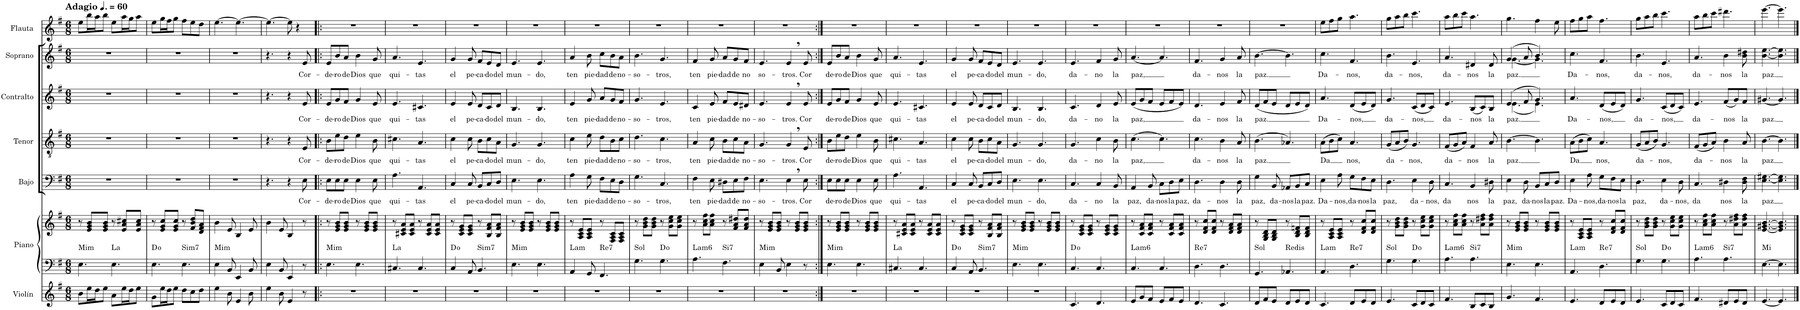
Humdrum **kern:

**kern	**kern	**kern	**harte	**kern	**text	**kern	**text	**kern	**text	**kern	**text	**kern
*part7	*part6	*part6	*part6	*part5	*part5	*part4	*part4	*part3	*part3	*part2	*part2	*part1
*staff8	*staff7	*staff6	*	*staff5	*staff5	*staff4	*staff4	*staff3	*staff3	*staff2	*staff2	*staff1
*I"Violín	*I"Piano	*	*	*I"Bajo	*	*I"Tenor	*	*I"Contralto	*	*I"Soprano	*	*I"Flauta
*I'Vln.	*I'Pno.	*	*	*I'B.	*	*I'T.	*	*I'C.	*	*I'S.	*	*I'Fl.
*clefG2	*clefF4	*clefG2	*	*clefF4	*	*clefGv2	*	*clefG2	*	*clefG2	*	*clefG2
*k[f#]	*k[f#]	*k[f#]	*	*k[f#]	*	*k[f#]	*	*k[f#]	*	*k[f#]	*	*k[f#]
*M6/8	*M6/8	*M6/8	*	*M6/8	*	*M6/8	*	*M6/8	*	*M6/8	*	*M6/8
*MM90	*MM90	*MM90	*	*MM90	*	*MM90	*	*MM90	*	*MM90	*	*MM90
=1	=1	=1	=1	=1	=1	=1	=1	=1	=1	=1	=1	=1
!	!	!	!LO:H:kt=Mim	!	!	!	!	!	!	!	!	!LO:TX:a:B:t=Adagio
8b\L	4.E\	8r	N	2.r	.	2.r	.	2.r	.	2.r	.	8ee\L
16ee\L	.	8e/ 8g/ 8b/L	.	.	.	.	.	.	.	.	.	16bb\L
16dd\J	.	.	.	.	.	.	.	.	.	.	.	16aa\J
8ee\J	.	8e/ 8g/ 8b/J	.	.	.	.	.	.	.	.	.	8bb\J
!	!	!	!LO:H:kt=La	!	!	!	!	!	!	!	!	!
8a\L	4.E\	8r	N	.	.	.	.	.	.	.	.	8ee\L
16ee\L	.	8e/ 8a/ 8cc#X/L	.	.	.	.	.	.	.	.	.	16aa\L
16dd\J	.	.	.	.	.	.	.	.	.	.	.	16gg\J
8ee\J	.	8e/ 8a/ 8cc#/J	.	.	.	.	.	.	.	.	.	8aa\J
=2	=2	=2	=2	=2	=2	=2	=2	=2	=2	=2	=2	=2
8g\L	4.E\	8r	D:dim	2.r	.	2.r	.	2.r	.	2.r	.	8ee\L
16ee\L	.	8e/ 8g/ 8cc/L	.	.	.	.	.	.	.	.	.	16gg\L
16dd\J	.	.	.	.	.	.	.	.	.	.	.	16ff#\J
8ee\J	.	8e/ 8g/ 8cc/J	.	.	.	.	.	.	.	.	.	8gg\J
!	!	!	!LO:H:kt=Sim7	!	!	!	!	!	!	!	!	!
8dd\L	4.E\	8r	N	.	.	.	.	.	.	.	.	8ff#\L
8cc\	.	8f#/ 8b/ 8dd/L	.	.	.	.	.	.	.	.	.	8ee\
8dd\J	.	8d/ 8f#/ 8a/J	.	.	.	.	.	.	.	.	.	8dd\J
=3	=3	=3	=3	=3	=3	=3	=3	=3	=3	=3	=3	=3
!	!	!	!LO:H:kt=Mim	!	!	!	!	!	!	!	!	!
4ee\	4E\	4b\	N	2.r	.	2.r	.	2.r	.	2.r	.	[4.ee\
8b\	8BB/	8e/	.	.	.	.	.	.	.	.	.	.
4e/	4EE/	4B/	.	.	.	.	.	.	.	.	.	4.ee\_
8b\	8BB/	8e/	.	.	.	.	.	.	.	.	.	.
=4	=4	=4	=4	=4	=4	=4	=4	=4	=4	=4	=4	=4
4ee\	4E\	4b\	.	4.r	.	4.r	.	4.r	.	4.r	.	4.ee\_
8b\	8BB/	8e/	.	.	.	.	.	.	.	.	.	.
4e/	4EE/	4B/	.	4r	.	4r	.	4r	.	4r	.	8ee\]
.	.	.	.	.	.	.	.	.	.	.	.	4r
!	!	!	!	!	!LO:LY:b	!	!LO:LY:b	!	!LO:LY:b	!	!LO:LY:b	!
8r	8r	8r	.	8E\	Cor-	8E/	Cor-	8e/	Cor-	8e/	Cor-	.
=5!|:	=5!|:	=5!|:	=5!|:	=5!|:	=5!|:	=5!|:	=5!|:	=5!|:	=5!|:	=5!|:	=5!|:	=5!|:
!	!	!	!LO:H:kt=Mim	!	!LO:LY:b	!	!LO:LY:b	!	!LO:LY:b	!	!LO:LY:b	!
2.r	4.E\	8r	N	8E\L	-de-	8B\L	-de-	8e/L	-de-	8e/L	-de-	2.r
!	!	!	!	!	!LO:LY:b	!	!LO:LY:b	!	!LO:LY:b	!	!LO:LY:b	!
.	.	8e/ 8g/ 8b/L	.	8E\	-ro	8e\	-ro	8g/	-ro	8b/	-ro	.
!	!	!	!	!	!LO:LY:b	!	!LO:LY:b	!	!LO:LY:b	!	!LO:LY:b	!
.	.	8e/ 8g/ 8b/J	.	8E\J	de	8d\J	de	8f#/J	de	8a/J	de	.
!	!	!	!	!	!LO:LY:b	!	!LO:LY:b	!	!LO:LY:b	!	!LO:LY:b	!
.	4.E\	8r	.	4E\	Dios	4e\	Dios	4g/	Dios	4b\	Dios	.
.	.	8e/ 8g/ 8b/L	.	.	.	.	.	.	.	.	.	.
!	!	!	!	!	!LO:LY:b	!	!LO:LY:b	!	!LO:LY:b	!	!LO:LY:b	!
.	.	8e/ 8g/ 8b/J	.	8E\	que	8B\	que	8e/	que	8g/	que	.
=6	=6	=6	=6	=6	=6	=6	=6	=6	=6	=6	=6	=6
!	!	!	!LO:H:kt=La	!	!LO:LY:b	!	!LO:LY:b	!	!LO:LY:b	!	!LO:LY:b	!
2.r	4.C#X/	8r	N	4.A\	qui-	4.c#X\	qui-	4.e/	qui-	4.a/	qui-	2.r
.	.	8c#X/ 8e/ 8a/L	.	.	.	.	.	.	.	.	.	.
.	.	8c#/ 8e/ 8a/J	.	.	.	.	.	.	.	.	.	.
!	!	!	!	!	!LO:LY:b	!	!LO:LY:b	!	!LO:LY:b	!	!LO:LY:b	!
.	4.C#/	8r	.	4.AA/	-tas	4.A/	-tas	4.c#X/	-tas	4.e/	-tas	.
.	.	8c#/ 8e/ 8a/L	.	.	.	.	.	.	.	.	.	.
.	.	8c#/ 8e/ 8a/J	.	.	.	.	.	.	.	.	.	.
=7	=7	=7	=7	=7	=7	=7	=7	=7	=7	=7	=7	=7
!	!	!	!	!	!LO:LY:b	!	!LO:LY:b	!	!LO:LY:b	!	!LO:LY:b	!
2.r	4C/	8r	D:dim	4C/	el	4c\	el	4e/	el	4g/	el	2.r
.	.	8c/ 8e/ 8g/L	.	.	.	.	.	.	.	.	.	.
!	!	!	!	!	!LO:LY:b	!	!LO:LY:b	!	!LO:LY:b	!	!LO:LY:b	!
.	8AA/	8c/ 8e/ 8g/J	.	8C/	pe-	8c\	pe-	8e/	pe-	8g/	pe-	.
!	!	!	!LO:H:kt=Sim7	!	!LO:LY:b	!	!LO:LY:b	!	!LO:LY:b	!	!LO:LY:b	!
.	4.BB/	8r	N	8BB/L	-ca-	8B\L	-ca-	8d/L	-ca-	8f#/L	-ca-	.
!	!	!	!	!	!LO:LY:b	!	!LO:LY:b	!	!LO:LY:b	!	!LO:LY:b	!
.	.	8B/ 8f#/ 8a/L	.	8C/	-do	8c\	-do	8c/	-do	8e/	-do	.
!	!	!	!	!	!LO:LY:b	!	!LO:LY:b	!	!LO:LY:b	!	!LO:LY:b	!
.	.	8B/ 8f#/ 8a/J	.	8D/J	del	8A\J	del	8d/J	del	8d/J	del	.
=8	=8	=8	=8	=8	=8	=8	=8	=8	=8	=8	=8	=8
!	!	!	!LO:H:kt=Mim	!	!LO:LY:b	!	!LO:LY:b	!	!LO:LY:b	!	!LO:LY:b	!
2.r	4.E\	8r	N	4.E\	mun-	4.G/	mun-	4.B/	mun-	4.e/	mun-	2.r
.	.	8e/ 8g/ 8b/L	.	.	.	.	.	.	.	.	.	.
.	.	8e/ 8g/ 8b/J	.	.	.	.	.	.	.	.	.	.
!	!	!	!	!	!LO:LY:b	!	!LO:LY:b	!	!LO:LY:b	!	!LO:LY:b	!
.	4.E\	8r	.	4.E\	-do,	4.G/	-do,	4.B/	-do,	4.e/	-do,	.
.	.	8e/ 8g/ 8b/L	.	.	.	.	.	.	.	.	.	.
.	.	8e/ 8g/ 8b/J	.	.	.	.	.	.	.	.	.	.
=9	=9	=9	=9	=9	=9	=9	=9	=9	=9	=9	=9	=9
!	!	!	!LO:H:kt=Lam	!	!LO:LY:b	!	!LO:LY:b	!	!LO:LY:b	!	!LO:LY:b	!
2.r	4AA/	8r	N	4A\	ten	4c\	ten	4e/	ten	4a/	ten	2.r
.	.	8A/ 8c/ 8e/L	.	.	.	.	.	.	.	.	.	.
!	!	!	!	!	!LO:LY:b	!	!LO:LY:b	!	!LO:LY:b	!	!LO:LY:b	!
.	8GG/	8A/ 8c/ 8e/J	.	8G\	pie-	8e\	pie-	8g/	pie-	8b\	pie-	.
!	!	!	!LO:H:kt=Re7	!	!LO:LY:b	!	!LO:LY:b	!	!LO:LY:b	!	!LO:LY:b	!
.	4.FF#/	8r	N	8F#\L	-dad	8d\L	-dad	8a/L	-dad	8cc\L	-dad	.
!	!	!	!	!	!LO:LY:b	!	!LO:LY:b	!	!LO:LY:b	!	!LO:LY:b	!
.	.	8F#/ 8A/ 8c/L	.	8E\	de	8B\	de	8g/	de	8b\	de	.
!	!	!	!	!	!LO:LY:b	!	!LO:LY:b	!	!LO:LY:b	!	!LO:LY:b	!
.	.	8F#/ 8A/ 8c/J	.	8D\J	no-	8c\J	no-	8f#/J	no-	8a\J	no-	.
=10	=10	=10	=10	=10	=10	=10	=10	=10	=10	=10	=10	=10
!	!	!	!LO:H:kt=Sol	!	!LO:LY:b	!	!LO:LY:b	!	!LO:LY:b	!	!LO:LY:b	!
2.r	4.G\	8r	N	4.G\	-so-	4.d\	-so-	4.g/	-so-	4.b\	-so-	2.r
.	.	8g\ 8b\ 8dd\L	.	.	.	.	.	.	.	.	.	.
.	.	8g\ 8b\ 8dd\J	.	.	.	.	.	.	.	.	.	.
!	!	!	!	!	!LO:LY:b	!	!LO:LY:b	!	!LO:LY:b	!	!LO:LY:b	!
.	4.G\	8r	D:dim	4.C/	-tros,	4.c\	-tros,	4.e/	-tros,	4.g/	-tros,	.
.	.	8g\ 8cc\ 8ee\L	.	.	.	.	.	.	.	.	.	.
.	.	8g\ 8cc\ 8ee\J	.	.	.	.	.	.	.	.	.	.
=11	=11	=11	=11	=11	=11	=11	=11	=11	=11	=11	=11	=11
!	!	!	!LO:H:kt=Lam6	!	!LO:LY:b	!	!LO:LY:b	!	!LO:LY:b	!	!LO:LY:b	!
2.r	4.A\	8r	N	4F#\	ten	4A/	ten	4c/	ten	4f#/	ten	2.r
.	.	8a\ 8cc\ 8ff#\L	.	.	.	.	.	.	.	.	.	.
!	!	!	!	!	!LO:LY:b	!	!LO:LY:b	!	!LO:LY:b	!	!LO:LY:b	!
.	.	8a\ 8cc\ 8ff#\J	.	8E\	pie-	8c\	pie-	8e/	pie-	8g/	pie-	.
!	!	!	!LO:H:kt=Si7	!	!LO:LY:b	!	!LO:LY:b	!	!LO:LY:b	!	!LO:LY:b	!
.	4.F#\	8r	N	8D#X\L	-dad	8B\L	-dad	8f#/L	-dad	8a/L	-dad	.
!	!	!	!	!	!LO:LY:b	!	!LO:LY:b	!	!LO:LY:b	!	!LO:LY:b	!
.	.	8f#/ 8a/ 8dd#X/L	.	8E\	de	8c\	de	8e/	de	8g/	de	.
!	!	!	!	!	!LO:LY:b	!	!LO:LY:b	!	!LO:LY:b	!	!LO:LY:b	!
.	.	8f#/ 8a/ 8dd#/J	.	8F#\J	no-	8A\J	no-	8d#X/J	no-	8f#/J	no	.
=12	=12	=12	=12	=12	=12	=12	=12	=12	=12	=12	=12	=12
!	!	!	!LO:H:kt=Mim	!	!LO:LY:b	!	!LO:LY:b	!	!LO:LY:b	!	!LO:LY:b	!
2.r	4E\	8r	N	4.E\	-so-	4.G/	-so-	4.e/	-so-	4.e/	-so-	2.r
.	.	8e/ 8g/ 8b/L	.	.	.	.	.	.	.	.	.	.
.	8BB/	8e/ 8g/ 8b/J	.	.	.	.	.	.	.	.	.	.
!	!	!	!	!	!LO:LY:b	!	!LO:LY:b	!	!LO:LY:b	!	!LO:LY:b	!
.	4E\	8r	.	4E,\	-tros.	4G,/	-tros.	4e,/	-tros.	4e,/	-tros.	.
.	.	8e/ 8g/ 8b/L	.	.	.	.	.	.	.	.	.	.
!	!	!	!	!	!LO:LY:b	!	!LO:LY:b	!	!LO:LY:b	!	!LO:LY:b	!
.	8r	8e/ 8g/ 8b/J	.	8E\	Cor	8E/	Cor	8e/	Cor	8e/	Cor	.
=13:|!	=13:|!	=13:|!	=13:|!	=13:|!	=13:|!	=13:|!	=13:|!	=13:|!	=13:|!	=13:|!	=13:|!	=13:|!
!	!	!	!LO:H:kt=Mim	!	!LO:LY:b	!	!LO:LY:b	!	!LO:LY:b	!	!LO:LY:b	!
2.r	4.E\	8r	N	8E\L	-de-	8B\L	-de-	8e/L	-de-	8e/L	-de-	2.r
!	!	!	!	!	!LO:LY:b	!	!LO:LY:b	!	!LO:LY:b	!	!LO:LY:b	!
.	.	8e/ 8g/ 8b/L	.	8E\	-ro	8e\	-ro	8g/	-ro	8b/	-ro	.
!	!	!	!	!	!LO:LY:b	!	!LO:LY:b	!	!LO:LY:b	!	!LO:LY:b	!
.	.	8e/ 8g/ 8b/J	.	8E\J	de	8d\J	de	8f#/J	de	8a/J	de	.
!	!	!	!	!	!LO:LY:b	!	!LO:LY:b	!	!LO:LY:b	!	!LO:LY:b	!
.	4.E\	8r	.	4E\	Dios	4e\	Dios	4g/	Dios	4b\	Dios	.
.	.	8e/ 8g/ 8b/L	.	.	.	.	.	.	.	.	.	.
!	!	!	!	!	!LO:LY:b	!	!LO:LY:b	!	!LO:LY:b	!	!LO:LY:b	!
.	.	8e/ 8g/ 8b/J	.	8E\	que	8B\	que	8e/	que	8g/	que	.
=14	=14	=14	=14	=14	=14	=14	=14	=14	=14	=14	=14	=14
!	!	!	!LO:H:kt=La	!	!LO:LY:b	!	!LO:LY:b	!	!LO:LY:b	!	!LO:LY:b	!
2.r	4.C#X/	8r	N	4.A\	qui-	4.c#X\	qui-	4.e/	qui-	4.a/	qui-	2.r
.	.	8c#X/ 8e/ 8a/L	.	.	.	.	.	.	.	.	.	.
.	.	8c#/ 8e/ 8a/J	.	.	.	.	.	.	.	.	.	.
!	!	!	!	!	!LO:LY:b	!	!LO:LY:b	!	!LO:LY:b	!	!LO:LY:b	!
.	4.C#/	8r	.	4.AA/	-tas	4.A/	-tas	4.c#X/	-tas	4.e/	-tas	.
.	.	8c#/ 8e/ 8a/L	.	.	.	.	.	.	.	.	.	.
.	.	8c#/ 8e/ 8a/J	.	.	.	.	.	.	.	.	.	.
=15	=15	=15	=15	=15	=15	=15	=15	=15	=15	=15	=15	=15
!	!	!	!	!	!LO:LY:b	!	!LO:LY:b	!	!LO:LY:b	!	!LO:LY:b	!
2.r	4C/	8r	D:dim	4C/	el	4c\	el	4e/	el	4g/	el	2.r
.	.	8c/ 8e/ 8g/L	.	.	.	.	.	.	.	.	.	.
!	!	!	!	!	!LO:LY:b	!	!LO:LY:b	!	!LO:LY:b	!	!LO:LY:b	!
.	8AA/	8c/ 8e/ 8g/J	.	8C/	pe-	8c\	pe-	8e/	pe-	8g/	pe-	.
!	!	!	!LO:H:kt=Sim7	!	!LO:LY:b	!	!LO:LY:b	!	!LO:LY:b	!	!LO:LY:b	!
.	4.BB/	8r	N	8BB/L	-ca-	8B\L	-ca-	8d/L	-ca-	8f#/L	-ca-	.
!	!	!	!	!	!LO:LY:b	!	!LO:LY:b	!	!LO:LY:b	!	!LO:LY:b	!
.	.	8B/ 8f#/ 8a/L	.	8C/	-do	8c\	-do	8c/	-do	8e/	-do	.
!	!	!	!	!	!LO:LY:b	!	!LO:LY:b	!	!LO:LY:b	!	!LO:LY:b	!
.	.	8B/ 8f#/ 8a/J	.	8D/J	del	8A\J	del	8d/J	del	8d/J	del	.
=16	=16	=16	=16	=16	=16	=16	=16	=16	=16	=16	=16	=16
!	!	!	!LO:H:kt=Mim	!	!LO:LY:b	!	!LO:LY:b	!	!LO:LY:b	!	!LO:LY:b	!
2.r	4.E\	8r	N	4.E\	mun-	4.G/	mun-	4.B/	mun-	4.e/	mun-	2.r
.	.	8e/ 8g/ 8b/L	.	.	.	.	.	.	.	.	.	.
.	.	8e/ 8g/ 8b/J	.	.	.	.	.	.	.	.	.	.
!	!	!	!	!	!LO:LY:b	!	!LO:LY:b	!	!LO:LY:b	!	!LO:LY:b	!
.	4.E\	8r	.	4.E\	-do,	4.G/	-do,	4.B/	-do,	4.e/	-do,	.
.	.	8e/ 8g/ 8b/L	.	.	.	.	.	.	.	.	.	.
.	.	8e/ 8g/ 8b/J	.	.	.	.	.	.	.	.	.	.
=17	=17	=17	=17	=17	=17	=17	=17	=17	=17	=17	=17	=17
!	!	!	!	!	!LO:LY:b	!	!LO:LY:b	!	!LO:LY:b	!	!LO:LY:b	!
4.c/	4.C/	8r	D:dim	4.C/	da-	4.G/	da-	4.c/	da-	4.e/	da-	2.r
.	.	8c/ 8e/ 8g/L	.	.	.	.	.	.	.	.	.	.
.	.	8c/ 8e/ 8g/J	.	.	.	.	.	.	.	.	.	.
!	!	!	!	!	!LO:LY:b	!	!LO:LY:b	!	!LO:LY:b	!	!LO:LY:b	!
4.d/	4.C/	8r	.	4C/	-no	4c\	-no	4d/	-no	4f#/	-no	.
.	.	8c/ 8e/ 8g/L	.	.	.	.	.	.	.	.	.	.
!	!	!	!	!	!LO:LY:b	!	!LO:LY:b	!	!LO:LY:b	!	!LO:LY:b	!
.	.	8c/ 8e/ 8g/J	.	8BB/	la	8B\	la	8e/	la	8g/	la	.
=18	=18	=18	=18	=18	=18	=18	=18	=18	=18	=18	=18	=18
!	!	!	!LO:H:kt=Lam6	!	!LO:LY:b	!	!LO:LY:b	!	!LO:LY:b	!	!LO:LY:b	!
8e/L	4.C/	8r	N	4AA/	paz,	(4.c\	paz,	(8e/L	paz,	[4.a/	paz,	2.r
8g/	.	8c/ 8f#/ 8a/L	.	.	.	.	.	8g/	.	.	.	.
!	!	!	!	!	!LO:LY:b	!	!	!	!	!	!	!
8f#/J	.	8c/ 8f#/ 8a/J	.	8BB/	da-	.	.	8f#/J	.	.	.	.
!	!	!	!	!	!LO:LY:b	!	!	!	!	!	!	!
8e/L	4.C/	8r	.	8C\L	-nos	4.c\)	.	8e/L	.	4.a/]	.	.
!	!	!	!	!	!LO:LY:b	!	!	!	!	!	!	!
8f#/	.	8c/ 8f#/ 8a/L	.	8D\	la	.	.	8f#/	.	.	.	.
!	!	!	!	!	!LO:LY:b	!	!	!	!	!	!	!
8e/J	.	8c/ 8f#/ 8a/J	.	8E\J	paz,	.	.	8e/J)	.	.	.	.
=19	=19	=19	=19	=19	=19	=19	=19	=19	=19	=19	=19	=19
!	!	!	!LO:H:kt=Re7	!	!LO:LY:b	!	!LO:LY:b	!	!LO:LY:b	!	!LO:LY:b	!
4.d/	4.D\	8r	N	4.D\	da-	4.c\	da-	4.d/	da-	4.f#/	da-	2.r
.	.	8d/ 8f#/ 8cc/L	.	.	.	.	.	.	.	.	.	.
.	.	8d/ 8f#/ 8cc/J	.	.	.	.	.	.	.	.	.	.
!	!	!	!	!	!LO:LY:b	!	!LO:LY:b	!	!LO:LY:b	!	!LO:LY:b	!
4.c/	4.D\	8r	.	4D\	-nos	4B\	-nos	4e/	-nos	4g/	-nos	.
.	.	8d/ 8f#/ 8a/L	.	.	.	.	.	.	.	.	.	.
!	!	!	!	!	!LO:LY:b	!	!LO:LY:b	!	!LO:LY:b	!	!LO:LY:b	!
.	.	8d/ 8f#/ 8a/J	.	8D\	la	8A/	la	8f#/	la	8a/	la	.
=20	=20	=20	=20	=20	=20	=20	=20	=20	=20	=20	=20	=20
!	!	!	!LO:H:kt=Sol	!	!LO:LY:b	!	!LO:LY:b	!	!LO:LY:b	!	!LO:LY:b	!
8d/L	4.GG/	8r	N	4G\	paz,	(4.B\	paz.	(8d/L	paz.	[4.b\	paz.	2.r
8f#/	.	8G/ 8B/ 8d/L	.	.	.	.	.	8f#/	.	.	.	.
!	!	!	!	!	!LO:LY:b	!	!	!	!	!	!	!
8e/J	.	8G/ 8B/ 8d/J	.	8BB/	da-	.	.	8e/J	.	.	.	.
!	!	!	!LO:H:kt=Redis	!	!LO:LY:b	!	!	!	!	!	!	!
8d/L	4.AA-X/	8r	N	8AA-X/L	-nos	4.A-X/)	.	8d/L	.	4.b\]	.	.
!	!	!	!	!	!LO:LY:b	!	!	!	!	!	!	!
8e/	.	8B/ 8d/ 8fn/L	.	8BB/	la	.	.	8e/	.	.	.	.
!	!	!	!	!	!LO:LY:b	!	!	!	!	!	!	!
8d/J	.	8B/ 8d/ 8f/J	.	8C/J	paz.	.	.	8d/J)	.	.	.	.
=21	=21	=21	=21	=21	=21	=21	=21	=21	=21	=21	=21	=21
!	!	!	!LO:H:kt=Lam	!	!LO:LY:b	!	!LO:LY:b	!	!LO:LY:b	!	!LO:LY:b	!
4.c/	4.AA/	8r	N	4E\	Da-	(8A\L	Da	4.a/	Da-	4.cc\	Da-	8ee\L
.	.	8A/ 8c/ 8e/L	.	.	.	8B\	.	.	.	.	.	8ff#\
!	!	!	!	!	!LO:LY:b	!	!	!	!	!	!	!
.	.	8A/ 8c/ 8e/J	.	8A\	-nos,	8c\J)	.	.	.	.	.	8gg\J
!	!	!	!LO:H:kt=Re7	!	!LO:LY:b	!	!LO:LY:b	!	!LO:LY:b	!	!LO:LY:b	!
8d/L	4.D\	8r	N	8G\L	da-	4.A/	nos,	(8d/L	-nos,	4.f#/	-nos,	4.aa\
!	!	!	!	!	!LO:LY:b	!	!	!	!	!	!	!
8e/	.	8d/ 8f#/ 8cc/L	.	8F#\	-nos	.	.	8e/	.	.	.	.
!	!	!	!	!	!LO:LY:b	!	!	!	!	!	!	!
8d/J	.	8d/ 8f#/ 8cc/J	.	8E\J	la	.	.	8d/J)	.	.	.	.
=22	=22	=22	=22	=22	=22	=22	=22	=22	=22	=22	=22	=22
!	!	!	!LO:H:kt=Sol	!	!LO:LY:b	!	!LO:LY:b	!	!LO:LY:b	!	!LO:LY:b	!
4.e/	4.G\	8r	N	4.D\	paz,	(8G/L	da-	4.g/	da-	4.b\	da-	8gg\L
.	.	8g\ 8b\ 8dd\L	.	.	.	8A/	.	.	.	.	.	8aa\
.	.	8g\ 8b\ 8dd\J	.	.	.	8B/J)	.	.	.	.	.	8bb\J
!	!	!	!	!	!LO:LY:b	!	!LO:LY:b	!	!LO:LY:b	!	!LO:LY:b	!
8c/L	4.G\	8r	D:dim	4E\	-da-	4.G/	-nos,	(8c/L	-nos,	4.e/	-nos,	4.ccc\
8d/	.	8g\ 8cc\ 8ee\L	.	.	.	.	.	8d/	.	.	.	.
!	!	!	!	!	!LO:LY:b	!	!	!	!	!	!	!
8c/J	.	8g\ 8cc\ 8ee\J	.	8D\	-nos,	.	.	8c/J)	.	.	.	.
=23	=23	=23	=23	=23	=23	=23	=23	=23	=23	=23	=23	=23
!	!	!	!LO:H:kt=Lam6	!	!LO:LY:b	!	!LO:LY:b	!	!LO:LY:b	!	!LO:LY:b	!
4.f#/	4.A\	8r	N	4.C/	da	(8F#/L	da-	4.e/	da-	4.a/	da-	8aa\L
.	.	8a\ 8cc\ 8ff#\L	.	.	.	8G/	.	.	.	.	.	8bb\
.	.	8a\ 8cc\ 8ff#\J	.	.	.	8A/J)	.	.	.	.	.	8ccc\J
!	!	!	!LO:H:kt=Si7	!	!LO:LY:b	!	!LO:LY:b	!	!LO:LY:b	!	!LO:LY:b	!
8B/L	4.A\	8r	N	4BB/	-nos	4F#/	-nos	(8B/L	-nos	4d#X/	-nos	4.aa\
8c/	.	8a\ 8dd#X\ 8ff#\L	.	.	.	.	.	8c/)	.	.	.	.
!	!	!	!	!	!LO:LY:b	!	!LO:LY:b	!	!LO:LY:b	!	!LO:LY:b	!
8B/J	.	8a\ 8dd#\ 8ff#\J	.	8D#X\	la	8A/	la	8B/J	la	8d#/	la	.
=24	=24	=24	=24	=24	=24	=24	=24	=24	=24	=24	=24	=24
!	!	!	!LO:H:kt=Mim	!	!LO:LY:b	!	!LO:LY:b	!	!LO:LY:b	!	!LO:LY:b	!
*	*	*	*	*	*	*	*	*^	*	*^	*	*
4.g/	4.E\	8r	N	4E\	paz,	[4.B\	paz.	(4e/	(4.e\	paz.	(4g/	[4.g\	paz.	4.gg\
.	.	8e/ 8g/ 8b/L	.	.	.	.	.	.	.	.	.	.	.	.
!	!	!	!	!	!LO:LY:b	!	!	!	!	!	!	!	!	!
.	.	8e/ 8g/ 8b/J	.	8D\	da-	.	.	8f#/	.	.	8a/	.	.	.
!	!	!	!	!	!LO:LY:b	!	!	!	!	!	!	!	!	!
4.f#/	4.E\	8r	.	8BB/L	-nos	4.B\]	.	4.g/)	4.e\)	.	4.b/)	4.g\]	.	4ff#\
!	!	!	!	!	!LO:LY:b	!	!	!	!	!	!	!	!	!
.	.	8e/ 8g/ 8b/L	.	8C/	la	.	.	.	.	.	.	.	.	.
!	!	!	!	!	!LO:LY:b	!	!	!	!	!	!	!	!	!
.	.	8e/ 8g/ 8b/J	.	8D/J	paz.	.	.	.	.	.	.	.	.	8ee\
*	*	*	*	*	*	*	*	*v	*v	*	*	*	*	*
*	*	*	*	*	*	*	*	*	*	*v	*v	*	*
=25	=25	=25	=25	=25	=25	=25	=25	=25	=25	=25	=25	=25
!	!	!	!LO:H:kt=Lam	!	!LO:LY:b	!	!LO:LY:b	!	!LO:LY:b	!	!LO:LY:b	!
4.e/	4.AA/	8r	N	4E\	Da-	(8A\L	Da	4.a/	Da-	4.cc\	Da-	8ff#\L
.	.	8A/ 8c/ 8e/L	.	.	.	8B\	.	.	.	.	.	8gg\
!	!	!	!	!	!LO:LY:b	!	!	!	!	!	!	!
.	.	8A/ 8c/ 8e/J	.	8A\	-nos,	8c\J)	.	.	.	.	.	8aa\J
!	!	!	!LO:H:kt=Re7	!	!LO:LY:b	!	!LO:LY:b	!	!LO:LY:b	!	!LO:LY:b	!
8d/L	4.D\	8r	N	8G\L	da-	4.A/	nos,	(8d/L	-nos,	4.f#/	-nos,	4.ff#\
!	!	!	!	!	!LO:LY:b	!	!	!	!	!	!	!
8e/	.	8d/ 8f#/ 8cc/L	.	8F#\	-nos	.	.	8e/	.	.	.	.
!	!	!	!	!	!LO:LY:b	!	!	!	!	!	!	!
8d/J	.	8d/ 8f#/ 8cc/J	.	8E\J	la	.	.	8d/J)	.	.	.	.
=26	=26	=26	=26	=26	=26	=26	=26	=26	=26	=26	=26	=26
!	!	!	!LO:H:kt=Sol	!	!LO:LY:b	!	!LO:LY:b	!	!LO:LY:b	!	!LO:LY:b	!
4.e/	4.G\	8r	N	4.D\	paz,	(8G/L	da-	4.g/	da-	4.b\	da-	8gg\L
.	.	8g\ 8b\ 8dd\L	.	.	.	8A/	.	.	.	.	.	8aa\
.	.	8g\ 8b\ 8dd\J	.	.	.	8B/J)	.	.	.	.	.	8bb\J
!	!	!	!	!	!LO:LY:b	!	!LO:LY:b	!	!LO:LY:b	!	!LO:LY:b	!
8c/L	4.G\	8r	D:dim	4E\	-da-	4.G/	-nos,	(8c/L	-nos,	4.e/	-nos,	4.ccc\
8d/	.	8g\ 8cc\ 8ee\L	.	.	.	.	.	8d/	.	.	.	.
!	!	!	!	!	!LO:LY:b	!	!	!	!	!	!	!
8c/J	.	8g\ 8cc\ 8ee\J	.	8D\	-nos,	.	.	8c/J)	.	.	.	.
=27	=27	=27	=27	=27	=27	=27	=27	=27	=27	=27	=27	=27
!	!	!	!LO:H:kt=Lam6	!	!LO:LY:b	!	!LO:LY:b	!	!LO:LY:b	!	!LO:LY:b	!
4.f#/	4.A\	8r	N	4.C/	da	(8F#/L	da-	4.e/	da-	4.a/	da-	8aa\L
.	.	8a\ 8cc\ 8ff#\L	.	.	.	8G/	.	.	.	.	.	8bb\
.	.	8a\ 8cc\ 8ff#\J	.	.	.	8A/J)	.	.	.	.	.	8ccc\J
!	!	!	!LO:H:kt=Si7	!	!LO:LY:b	!	!LO:LY:b	!	!LO:LY:b	!	!LO:LY:b	!
8d#X/L	4.A\	8r	N	4D#X\	-nos	4B\	-nos	(8f#/L	-nos	4b\	-nos	4.ddd#X\
8e/	.	8a\ 8dd#X\ 8ff#\L	.	.	.	.	.	8g/)	.	.	.	.
!	!	!	!	!	!LO:LY:b	!	!LO:LY:b	!	!LO:LY:b	!	!LO:LY:b	!
8d#/J	.	8a\ 8dd#\ 8ff#\J	.	8D#\ 8F#\	la	8A/	la	8f#/J	la	8b\ 8dd#X\	la	.
=28	=28	=28	=28	=28	=28	=28	=28	=28	=28	=28	=28	=28
!	!	!	!LO:H:kt=Mi	!	!LO:LY:b	!	!LO:LY:b	!	!LO:LY:b	!	!LO:LY:b	!
[4.e/	[4.E\	[4.e/ [4.g#X/ [4.b/	N	[4.E\ [4.G#X\	paz	[4.B\	paz	[4.g#X/	paz.	[4.b\ [4.ee\	paz.	[4.eee\
4.e/]	4.E\]	4.e/] 4.g#/] 4.b/]	.	4.E\] 4.G#\]	.	4.B\]	.	4.g#/]	.	4.b\] 4.ee\]	.	4.eee\]
==	==	==	==	==	==	==	==	==	==	==	==	==
*-	*-	*-	*-	*-	*-	*-	*-	*-	*-	*-	*-	*-
